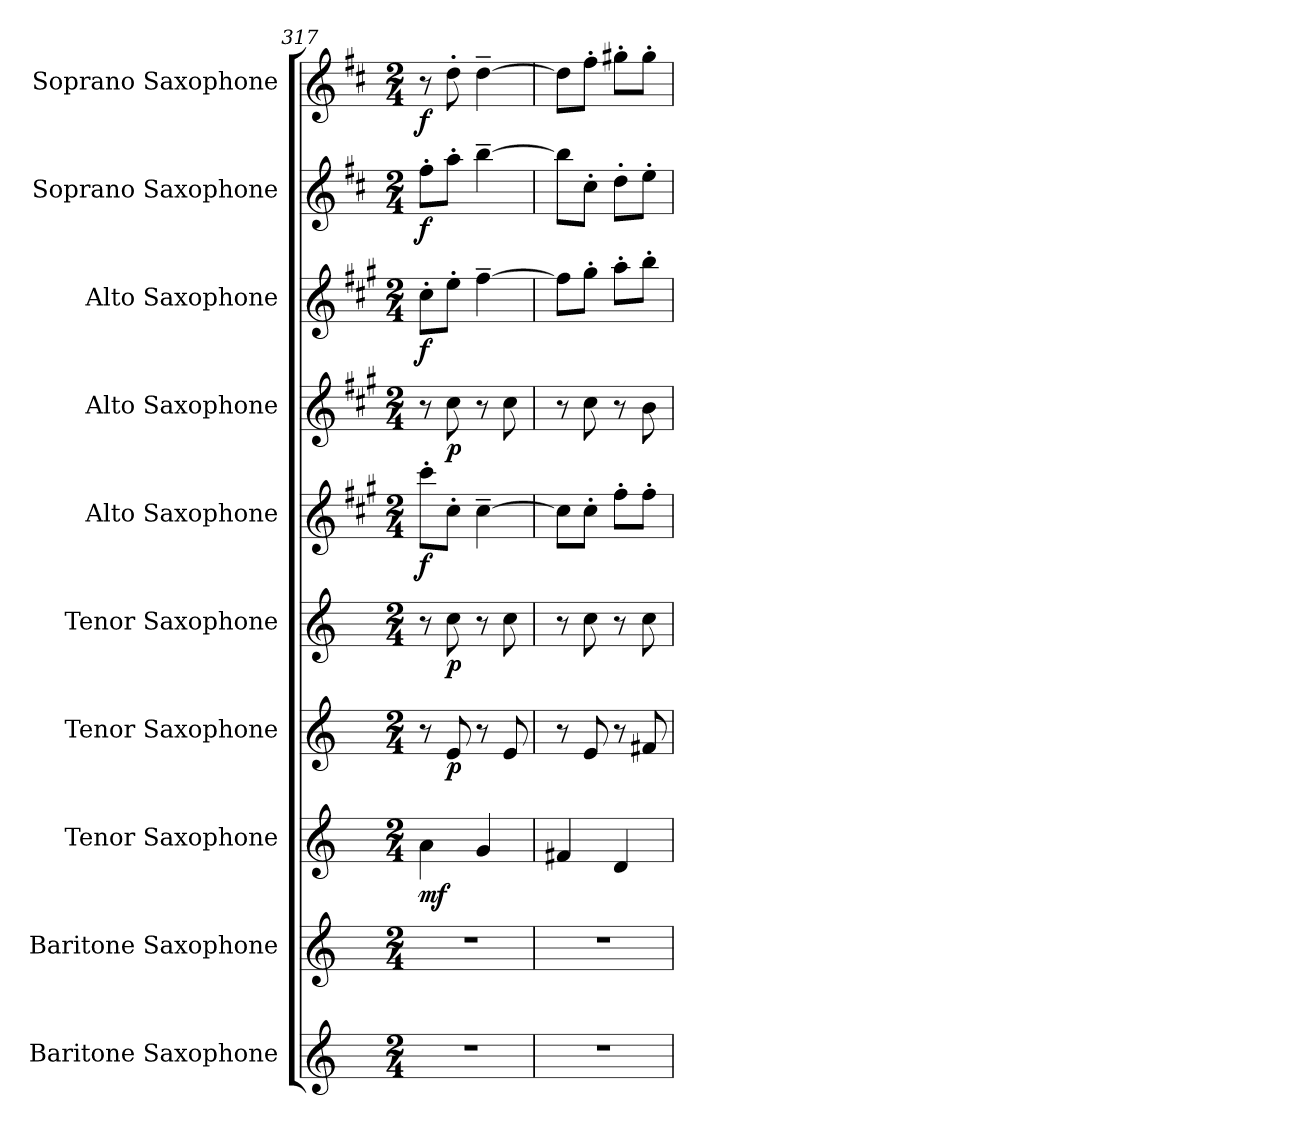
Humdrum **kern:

**kern	**kern	**kern	**dynam	**kern	**dynam	**kern	**dynam	**kern	**dynam	**kern	**dynam	**kern	**dynam	**kern	**dynam	**kern	**dynam
*part10	*part9	*part8	*part8	*part7	*part7	*part6	*part6	*part5	*part5	*part4	*part4	*part3	*part3	*part2	*part2	*part1	*part1
*staff10	*staff9	*staff8	*staff8	*staff7	*staff7	*staff6	*staff6	*staff5	*staff5	*staff4	*staff4	*staff3	*staff3	*staff2	*staff2	*staff1	*staff1
*I"Baritone Saxophone	*I"Baritone Saxophone	*I"Tenor Saxophone	*	*I"Tenor Saxophone	*	*I"Tenor Saxophone	*	*I"Alto Saxophone	*	*I"Alto Saxophone	*	*I"Alto Saxophone	*	*I"Soprano Saxophone	*	*I"Soprano Saxophone	*
*I'Bar. Sax.	*I'Bar. Sax.	*I'T. Sax.	*	*I'T. Sax.	*	*I'T. Sax.	*	*I'A. Sax.	*	*I'A. Sax.	*	*I'A. Sax.	*	*I'S. Sax.	*	*I'S. Sax.	*
!!LO:PB:g=z
*clefG2	*clefG2	*clefG2	*	*clefG2	*	*clefG2	*	*clefG2	*	*clefG2	*	*clefG2	*	*clefG2	*	*clefG2	*
*ITrd12c21	*ITrd12c21	*ITrd8c14	*	*ITrd8c14	*	*ITrd8c14	*	*ITrd5c9	*	*ITrd5c9	*	*ITrd5c9	*	*ITrd1c2	*	*ITrd1c2	*
*k[]	*k[]	*k[]	*	*k[]	*	*k[]	*	*k[]	*	*k[]	*	*k[]	*	*k[]	*	*k[]	*
*M2/4	*M2/4	*M2/4	*	*M2/4	*	*M2/4	*	*M2/4	*	*M2/4	*	*M2/4	*	*M2/4	*	*M2/4	*
=317	=317	=317	=317	=317	=317	=317	=317	=317	=317	=317	=317	=317	=317	=317	=317	=317	=317
!	!	!	!LO:DY:b	!	!	!	!	!	!LO:DY:b	!	!	!	!LO:DY:b	!	!LO:DY:b	!	!LO:DY:b
2r	2r	4A\	mf	8r	.	8r	.	8ee'\L	f	8r	.	8e'\L	f	8ee'\L	f	8r	f
!	!	!	!	!	!LO:DY:b	!	!LO:DY:b	!	!	!	!LO:DY:b	!	!	!	!	!	!
.	.	.	.	8E/	p	8c\	p	8e'\J	.	8e\	p	8g'\J	.	8gg'\J	.	8cc'\	.
.	.	4G/	.	8r	.	8r	.	[4e~\	.	8r	.	[4a~\	.	[4aa~\	.	[4cc~\	.
.	.	.	.	8E/	.	8c\	.	.	.	8e\	.	.	.	.	.	.	.
=318	=318	=318	=318	=318	=318	=318	=318	=318	=318	=318	=318	=318	=318	=318	=318	=318	=318
2r	2r	4F#X/	.	8r	.	8r	.	8e\L]	.	8r	.	8a\L]	.	8aa\L]	.	8cc\L]	.
.	.	.	.	8E/	.	8c\	.	8e'\J	.	8e\	.	8b'\J	.	8b'\J	.	8ee'\J	.
.	.	4D/	.	8r	.	8r	.	8a'\L	.	8r	.	8cc'\L	.	8cc'\L	.	8ff#X'\L	.
.	.	.	.	8F#X/	.	8c\	.	8a'\J	.	8d\	.	8dd'\J	.	8dd'\J	.	8ff#'\J	.
=	=	=	=	=	=	=	=	=	=	=	=	=	=	=	=	=	=
*-	*-	*-	*-	*-	*-	*-	*-	*-	*-	*-	*-	*-	*-	*-	*-	*-	*-
